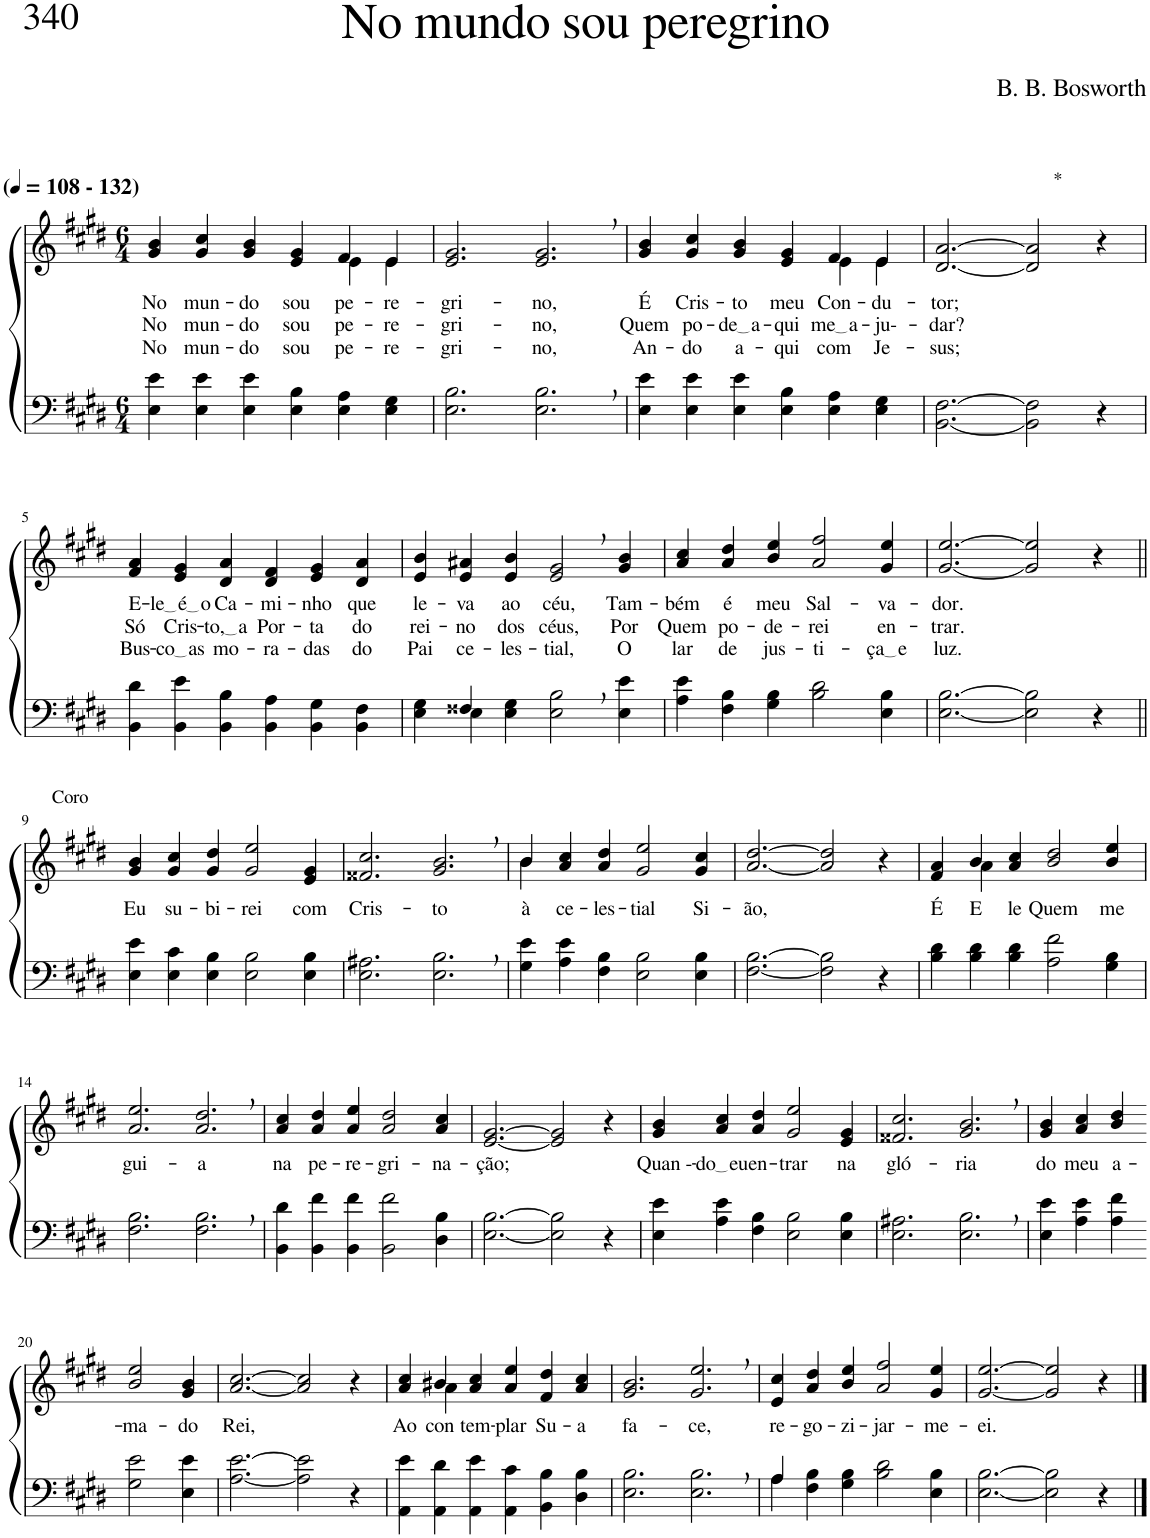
**kern	**kern	**text	**text	**text
*part2	*part1	*part1	*part1	*part1
*staff2	*staff1	*staff1	*staff1	*staff1
*I"Parte III e IV	*I"Parte I e II	*	*	*
*clefF4	*clefG2	*	*	*
*Trd1c3	*Trd1c3	*	*	*
*k[f#c#g#d#]	*k[f#c#g#d#]	*	*	*
*M6/4	*M6/4	*	*	*
*MM108	*MM108	*	*	*
=1	=1	=1	=1	=1
!	!LO:TX:a:B:t=(	!	!	!
!	!LO:TX:a:B:t=- 132)	!	!	!
!	!	!LO:LY:b	!LO:LY:b	!LO:LY:b
*	*^	*	*	*
4E\ 4e\	4g#/ 4b/	1ryy	No	No	No
!	!	!	!LO:LY:b	!LO:LY:b	!LO:LY:b
4E\ 4e\	4g#/ 4cc#/	.	mun-	mun-	mun-
!	!	!	!LO:LY:b	!LO:LY:b	!LO:LY:b
4E\ 4e\	4g#/ 4b/	.	-do	-do	-do
!	!	!	!LO:LY:b	!LO:LY:b	!LO:LY:b
4E\ 4B\	4e/ 4g#/	.	sou	sou	sou
!	!	!	!LO:LY:b	!LO:LY:b	!LO:LY:b
4E\ 4A\	4f#/	4e\	pe-	pe-	pe-
!	!	!	!LO:LY:b	!LO:LY:b	!LO:LY:b
4E\ 4G#\	4e/	4e\	-re-	-re-	-re-
=2	=2	=2	=2	=2	=2
!	!	!	!LO:LY:b	!LO:LY:b	!LO:LY:b
*	*v	*v	*	*	*
2.E\ 2.B\	2.e/ 2.g#/	-gri-	-gri-	-gri-
!	!	!LO:LY:b	!LO:LY:b	!LO:LY:b
2.E\, 2.B\,	2.e/, 2.g#/,	-no,	-no,	-no,
=3	=3	=3	=3	=3
!	!	!LO:LY:b	!LO:LY:b	!LO:LY:b
*	*^	*	*	*
4E\ 4e\	4g#/ 4b/	1ryy	É	Quem	An-
!	!	!	!LO:LY:b	!LO:LY:b	!LO:LY:b
4E\ 4e\	4g#/ 4cc#/	.	Cris-	po-	-do
!	!	!	!LO:LY:b	!LO:LY:b	!LO:LY:b
4E\ 4e\	4g#/ 4b/	.	-to	de a	a-
!	!	!	!LO:LY:b	!LO:LY:b	!LO:LY:b
4E\ 4B\	4e/ 4g#/	.	meu	-qui	-qui
!	!	!	!LO:LY:b	!LO:LY:b	!LO:LY:b
4E\ 4A\	4f#/	4e\	Con-	me a	com
!	!	!	!LO:LY:b	!LO:LY:b	!LO:LY:b
4E\ 4G#\	4e/	4e\	-du-	-ju--	Je-
=4	=4	=4	=4	=4	=4
!	!	!	!LO:LY:b	!LO:LY:b	!LO:LY:b
*	*v	*v	*	*	*
[2.BB\ [2.F#\	[2.d#/ [2.a/	-tor;	-dar?	-sus;
!	!LO:TX:a:t=*	!	!	!
2BB\] 2F#\]	2d#/] 2a/]	.	.	.
4r	4r	.	.	.
!!LO:LB:g=z
=5	=5	=5	=5	=5
!	!	!LO:LY:b	!LO:LY:b	!LO:LY:b
4BB\ 4d#\	4f#/ 4a/	E-	Só	Bus-
!	!	!LO:LY:b	!LO:LY:b	!LO:LY:b
4BB\ 4e\	4e/ 4g#/	le é o	Cris-	co as
!	!	!LO:LY:b	!LO:LY:b	!LO:LY:b
4BB\ 4B\	4d#/ 4a/	-Ca-	to, a	mo-
!	!	!LO:LY:b	!LO:LY:b	!LO:LY:b
4BB\ 4A\	4d#/ 4f#/	-mi-	Por-	-ra-
!	!	!LO:LY:b	!LO:LY:b	!LO:LY:b
4BB\ 4G#\	4e/ 4g#/	-nho	-ta	-das
!	!	!LO:LY:b	!LO:LY:b	!LO:LY:b
4BB\ 4F#\	4d#/ 4a/	que	do	do
=6	=6	=6	=6	=6
*^	*	*	*	*
!	!	!	!LO:LY:b	!LO:LY:b	!LO:LY:b
4E\ 4G#\	4ryy	4e/ 4b/	le-	rei-	Pai
!	!	!	!LO:LY:b	!LO:LY:b	!LO:LY:b
4E\	4F##X/	4e/ 4a#X/	-va	-no	ce-
!	!	!	!LO:LY:b	!LO:LY:b	!LO:LY:b
4E\ 4G#\	1ryy	4e/ 4b/	ao	dos	-les-
!	!	!	!LO:LY:b	!LO:LY:b	!LO:LY:b
2E\, 2B\,	.	2e/, 2g#/,	céu,	céus,	-tial,
!	!	!	!LO:LY:b	!LO:LY:b	!LO:LY:b
4E\ 4e\	.	4g#/ 4b/	Tam-	Por	O
*v	*v	*	*	*	*
=7	=7	=7	=7	=7
!	!	!LO:LY:b	!LO:LY:b	!LO:LY:b
4A\ 4e\	4a/ 4cc#/	-bém	Quem	lar
!	!	!LO:LY:b	!LO:LY:b	!LO:LY:b
4F#\ 4B\	4a/ 4dd#/	é	po-	de
!	!	!LO:LY:b	!LO:LY:b	!LO:LY:b
4G#\ 4B\	4b/ 4ee/	meu	-de-	jus-
!	!	!LO:LY:b	!LO:LY:b	!LO:LY:b
2B\ 2d#\	2a/ 2ff#/	Sal-	-rei	-ti-
!	!	!LO:LY:b	!LO:LY:b	!LO:LY:b
4E\ 4B\	4g#/ 4ee/	-va-	en-	ça e
=8	=8	=8	=8	=8
!	!	!LO:LY:b	!LO:LY:b	!LO:LY:b
[2.E\ [2.B\	[2.g#/ [2.ee/	-dor.	-trar.	luz.
2E\] 2B\]	2g#/] 2ee/]	.	.	.
4r	4r	.	.	.
!!LO:LB:g=z
=9||	=9||	=9||	=9||	=9||
!	!LO:TX:a:t=Coro	!	!	!
!	!	!LO:LY:b	!	!
4E\ 4e\	4g#/ 4b/	Eu	.	.
!	!	!LO:LY:b	!	!
4E\ 4c#\	4g#/ 4cc#/	su-	.	.
!	!	!LO:LY:b	!	!
4E\ 4B\	4g#/ 4dd#/	-bi-	.	.
!	!	!LO:LY:b	!	!
2E\ 2B\	2g#/ 2ee/	-rei	.	.
!	!	!LO:LY:b	!	!
4E\ 4B\	4e/ 4g#/	com	.	.
=10	=10	=10	=10	=10
!	!	!LO:LY:b	!	!
2.E\ 2.A#X\	2.f##X/ 2.cc#/	Cris-	.	.
!	!	!LO:LY:b	!	!
2.E\, 2.B\,	2.g#/, 2.b/,	-to	.	.
=11	=11	=11	=11	=11
*	*^	*	*	*
!	!	!	!LO:LY:b	!	!
4G#\ 4e\	4b/	4b\	à	.	.
!	!	!	!LO:LY:b	!	!
4A\ 4e\	4a/ 4cc#/	1ryy	ce-	.	.
!	!	!	!LO:LY:b	!	!
4F#\ 4B\	4a/ 4dd#/	.	-les-	.	.
!	!	!	!LO:LY:b	!	!
2E\ 2B\	2g#/ 2ee/	.	-tial	.	.
!	!	!	!LO:LY:b	!	!
4E\ 4B\	4g#/ 4cc#/	4ryy	Si-	.	.
=12	=12	=12	=12	=12	=12
!	!	!	!LO:LY:b	!	!
*	*v	*v	*	*	*
[2.F#\ [2.B\	[2.a/ [2.dd#/	-ão,	.	.
2F#\] 2B\]	2a/] 2dd#/]	.	.	.
4r	4r	.	.	.
=13	=13	=13	=13	=13
!	!	!LO:LY:b	!	!
*	*^	*	*	*
4B\ 4d#\	4f#/ 4a/	4ryy	É	.	.
!	!	!	!LO:LY:b	!	!
4B\ 4d#\	4b/	4a\	E-	.	.
!	!	!	!LO:LY:b	!	!
4B\ 4d#\	4a/ 4cc#/	1ryy	-le	.	.
!	!	!	!LO:LY:b	!	!
2A\ 2f#\	2b/ 2dd#/	.	Quem	.	.
!	!	!	!LO:LY:b	!	!
4G#\ 4B\	4b/ 4ee/	.	me	.	.
*	*v	*v	*	*	*
!!LO:LB:g=z
=14	=14	=14	=14	=14
!	!	!LO:LY:b	!	!
2.F#\ 2.B\	2.a/ 2.ee/	gui-	.	.
!	!	!LO:LY:b	!	!
2.F#\, 2.B\,	2.a/, 2.dd#/,	-a	.	.
=15	=15	=15	=15	=15
!	!	!LO:LY:b	!	!
4BB\ 4d#\	4a/ 4cc#/	na	.	.
!	!	!LO:LY:b	!	!
4BB\ 4f#\	4a/ 4dd#/	pe-	.	.
!	!	!LO:LY:b	!	!
4BB\ 4f#\	4a/ 4ee/	-re-	.	.
!	!	!LO:LY:b	!	!
2BB\ 2f#\	2a/ 2dd#/	-gri-	.	.
!	!	!LO:LY:b	!	!
4D#\ 4B\	4a/ 4cc#/	-na-	.	.
=16	=16	=16	=16	=16
!	!	!LO:LY:b	!	!
[2.E\ [2.B\	[2.e/ [2.g#/	-ção;	.	.
2E\] 2B\]	2e/] 2g#/]	.	.	.
4r	4r	.	.	.
=17	=17	=17	=17	=17
!	!	!LO:LY:b	!	!
4E\ 4e\	4g#/ 4b/	Quan --	.	.
!	!	!LO:LY:b	!	!
4A\ 4e\	4a/ 4cc#/	do eu	.	.
!	!	!LO:LY:b	!	!
4F#\ 4B\	4a/ 4dd#/	en-	.	.
!	!	!LO:LY:b	!	!
2E\ 2B\	2g#/ 2ee/	-trar	.	.
!	!	!LO:LY:b	!	!
4E\ 4B\	4e/ 4g#/	na	.	.
=18	=18	=18	=18	=18
!	!	!LO:LY:b	!	!
2.E\ 2.A#X\	2.f##X/ 2.cc#/	gló-	.	.
!	!	!LO:LY:b	!	!
2.E\, 2.B\,	2.g#/, 2.b/,	-ria	.	.
=19	=19	=19	=19	=19
!	!	!LO:LY:b	!	!
4E\ 4e\	4g#/ 4b/	do	.	.
!	!	!LO:LY:b	!	!
4A\ 4e\	4a/ 4cc#/	meu	.	.
!	!	!LO:LY:b	!	!
4A\ 4f#\	4b/ 4dd#/	a-	.	.
!!LO:LB:g=z
=20-	=20-	=20-	=20-	=20-
!	!	!LO:LY:b	!	!
2G#\ 2e\	2b/ 2ee/	-ma-	.	.
!	!	!LO:LY:b	!	!
4E\ 4e\	4g#/ 4b/	-do	.	.
=21	=21	=21	=21	=21
!	!	!LO:LY:b	!	!
[2.A\ [2.e\	[2.a/ [2.cc#/	Rei,	.	.
2A\] 2e\]	2a/] 2cc#/]	.	.	.
4r	4r	.	.	.
=22	=22	=22	=22	=22
!	!	!LO:LY:b	!	!
*	*^	*	*	*
4AA\ 4e\	4a/ 4cc#/	4ryy	Ao	.	.
!	!	!	!LO:LY:b	!	!
4AA\ 4d#\	4b#X/	4a\	con-	.	.
!	!	!	!LO:LY:b	!	!
4AA\ 4e\	4a/ 4cc#/	1ryy	-tem-	.	.
!	!	!	!LO:LY:b	!	!
4AA\ 4c#\	4a/ 4ee/	.	-plar	.	.
!	!	!	!LO:LY:b	!	!
4BB\ 4B\	4f#/ 4dd#/	.	Su-	.	.
!	!	!	!LO:LY:b	!	!
4D#\ 4B\	4a/ 4cc#/	.	-a	.	.
*	*v	*v	*	*	*
=23	=23	=23	=23	=23
!	!	!LO:LY:b	!	!
2.E\ 2.B\	2.g#/ 2.b/	fa-	.	.
!	!	!LO:LY:b	!	!
2.E\, 2.B\,	2.g#/, 2.ee/,	-ce,	.	.
=24	=24	=24	=24	=24
*^	*	*	*	*
!	!	!	!LO:LY:b	!	!
4A\	4A/	4e/ 4cc#/	re-	.	.
!	!	!	!LO:LY:b	!	!
4F#\ 4B\	1ryy	4a/ 4dd#/	-go-	.	.
!	!	!	!LO:LY:b	!	!
4G#\ 4B\	.	4b/ 4ee/	-zi-	.	.
!	!	!	!LO:LY:b	!	!
2B\ 2d#\	.	2a/ 2ff#/	-jar-	.	.
!	!	!	!LO:LY:b	!	!
4E\ 4B\	4ryy	4g#/ 4ee/	-me-	.	.
=25	=25	=25	=25	=25	=25
!	!	!	!LO:LY:b	!	!
*v	*v	*	*	*	*
[2.E\ [2.B\	[2.g#/ [2.ee/	-ei.	.	.
2E\] 2B\]	2g#/] 2ee/]	.	.	.
4r	4r	.	.	.
==	==	==	==	==
*-	*-	*-	*-	*-
